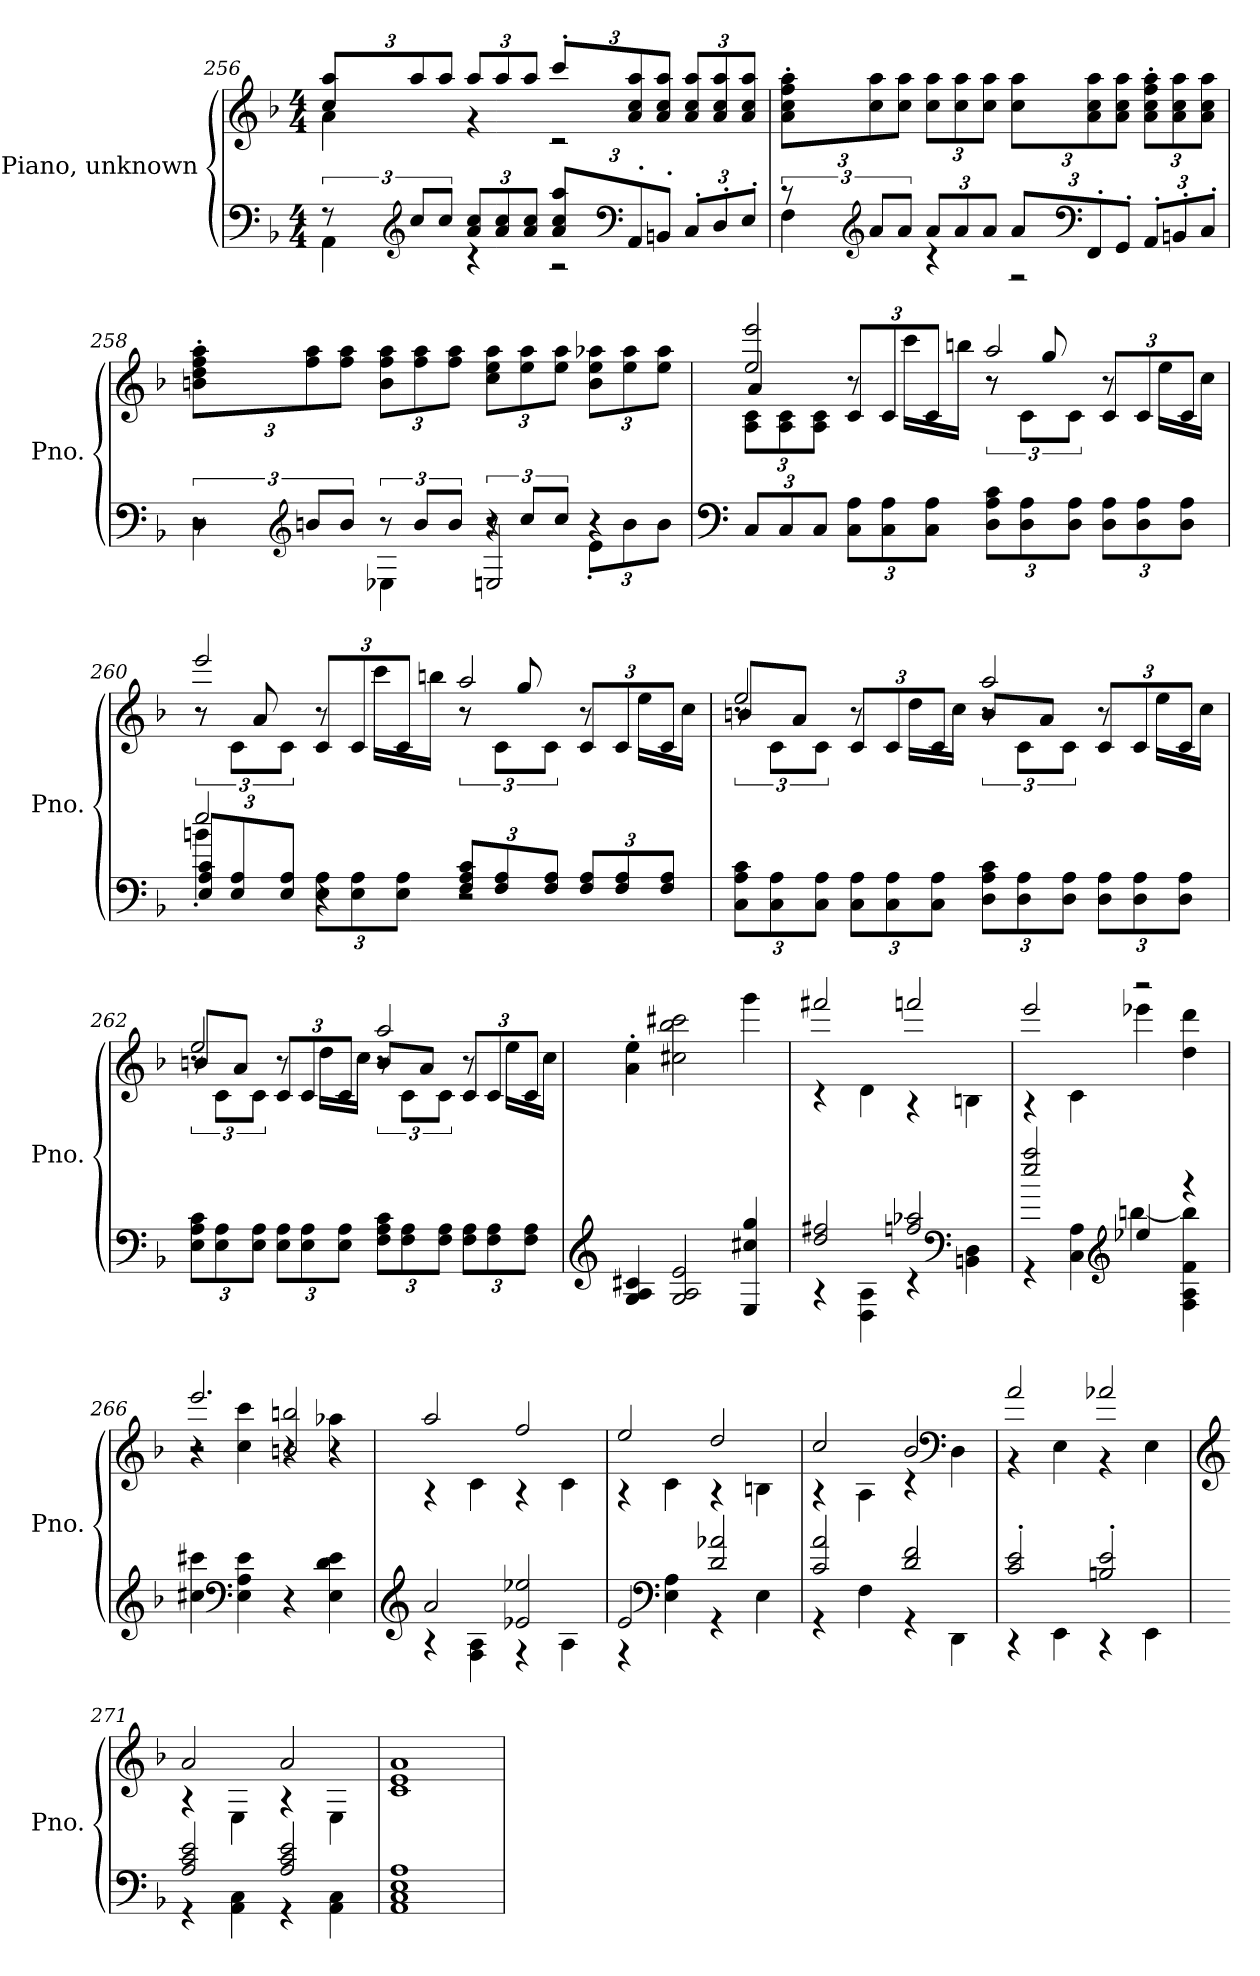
**kern	**kern
*part1	*part1
*staff2	*staff1
*I"Piano, unknown	*
*I'Pno.	*
!!LO:LB:g=z
*clefF4	*clefG2
*k[b-]	*k[b-]
*M4/4	*M4/4
=256	=256
*^	*
*	*	*Xbrackettup
*	*	*^
12r	4AA\	12cc/ 12aa/L	4a\
*clefG2	*	*	*
12cc/L	.	12aa/	.
12cc/J	.	12aa/J	.
*Xbrackettup	*	*	*
12a/ 12cc/L	4r	12aa/L	4r
12a/ 12cc/	.	12aa/	.
12a/ 12cc/J	.	12aa/J	.
12a/ 12cc/ 12aa/L	2r	12ccc'/L	2r
*clefF4	*	*	*
12AA'/	.	12a/ 12cc/ 12aa/	.
12BBn'/J	.	12a/ 12cc/ 12aa/J	.
12C'/L	.	12a/ 12cc/ 12aa/L	.
12D'/	.	12a/ 12cc/ 12aa/	.
12E'/J	.	12a/ 12cc/ 12aa/J	.
*	*	*v	*v
=257	=257	=257
*brackettup	*	*
12r	4F\	12a\' 12cc\' 12ff\' 12aa\'L
*clefG2	*	*
12a/L	.	12cc\ 12aa\
12a/J	.	12cc\ 12aa\J
*Xbrackettup	*	*
12a/L	4r	12cc\ 12aa\L
12a/	.	12cc\ 12aa\
12a/J	.	12cc\ 12aa\J
12a/L	2r	12cc\ 12aa\L
*clefF4	*	*
12FF'/	.	12a\ 12cc\ 12aa\
12GG'/J	.	12a\ 12cc\ 12aa\J
12AA'/L	.	12a\' 12cc\' 12ff\' 12aa\'L
12BBn'/	.	12a\ 12cc\ 12aa\
12C'/J	.	12a\ 12cc\ 12aa\J
*v	*v	*
!!LO:LB:g=z
=258	=258
*brackettup	*
*^	*
*	*^	*
12r	4D\	2r	12bn\' 12dd\' 12ff\' 12aa\'L
*clefG2	*	*	*
12bn/L	.	.	12ff\ 12aa\
12b/J	.	.	12ff\ 12aa\J
12r	4E-X\	.	12b\ 12ff\ 12aa\L
12b/L	.	.	12ff\ 12aa\
12b/J	.	.	12ff\ 12aa\J
12r	4r	2En/	12cc\ 12ee\ 12aa\L
12cc/L	.	.	12ee\ 12aa\
12cc/J	.	.	12ee\ 12aa\J
*	*Xbrackettup	*	*
4r	12e'\L	.	12b\ 12ee\ 12aa-X\L
.	12b\	.	12ee\ 12aa-\
.	12b\J	.	12ee\ 12aa-\J
*v	*v	*v	*
=259	=259
*clefF4	*
*	*^
*	*	*^
12C/L	2ee/ 2eee/	12A\ 12c\L	4a/
12C/	.	12A\ 12c\	.
12C/J	.	12A\ 12c\J	.
12C\ 12A\L	.	8r	12c/L
12C\ 12A\	.	.	12c/
.	.	16ccc\LL	.
12C\ 12A\J	.	.	12c/J
.	.	16bbn\JJ	.
*	*	*brackettup	*
12D\ 12A\ 12c\L	2aa/	12r	8r
12D\ 12A\	.	12c\L	.
.	.	.	8gg/
12D\ 12A\J	.	12c\J	.
*	*	*	*Xbrackettup
12D\ 12A\L	.	8r	12c/L
12D\ 12A\	.	.	12c/
.	.	16ee\LL	.
12D\ 12A\J	.	.	12c/J
.	.	16cc\JJ	.
!!LO:LB:g=z	!!	!!
=260	=260	=260	=260
*^	*	*	*
*	*^	*	*	*
*	*	*	*	*brackettup	*
2ee/	4bn'\	12E/ 12A/ 12c/L	2eee/	12r	8r
.	.	12E/ 12A/	.	12c\L	.
.	.	.	.	.	8a/
.	.	12E/ 12A/J	.	12c\J	.
*	*	*	*	*	*Xbrackettup
.	12E\ 12A\L	4r	.	8r	12c/L
.	12E\ 12A\	.	.	.	12c/
.	.	.	.	16ccc\LL	.
.	12E\ 12A\J	.	.	.	12c/J
.	.	.	.	16bbn\JJ	.
*	*	*	*	*brackettup	*
2r	2r	12F/ 12A/ 12c/L	2aa/	12r	8r
.	.	12F/ 12A/	.	12c\L	.
.	.	.	.	.	8gg/
.	.	12F/ 12A/J	.	12c\J	.
*	*	*	*	*	*Xbrackettup
.	.	12F/ 12A/L	.	8r	12c/L
.	.	12F/ 12A/	.	.	12c/
.	.	.	.	16ee\LL	.
.	.	12F/ 12A/J	.	.	12c/J
.	.	.	.	16cc\JJ	.
*v	*v	*v	*	*	*
=261	=261	=261	=261
*	*	*brackettup	*
12C\ 12A\ 12c\L	2ee/	12r	8bn/L
12C\ 12A\	.	12c\L	.
.	.	.	8a/J
12C\ 12A\J	.	12c\J	.
*	*	*	*Xbrackettup
12C\ 12A\L	.	8r	12c/L
12C\ 12A\	.	.	12c/
.	.	16dd\LL	.
12C\ 12A\J	.	.	12c/J
.	.	16cc\JJ	.
*	*	*brackettup	*
12D\ 12A\ 12c\L	2aa/	12r	8b/L
12D\ 12A\	.	12c\L	.
.	.	.	8a/J
12D\ 12A\J	.	12c\J	.
*	*	*	*Xbrackettup
12D\ 12A\L	.	8r	12c/L
12D\ 12A\	.	.	12c/
.	.	16ee\LL	.
12D\ 12A\J	.	.	12c/J
.	.	16cc\JJ	.
!!LO:LB:g=z	!!	!!
=262	=262	=262	=262
*	*	*brackettup	*
12E\ 12A\ 12c\L	2ee/	12r	8bn/L
12E\ 12A\	.	12c\L	.
.	.	.	8a/J
12E\ 12A\J	.	12c\J	.
*	*	*	*Xbrackettup
12E\ 12A\L	.	8r	12c/L
12E\ 12A\	.	.	12c/
.	.	16dd\LL	.
12E\ 12A\J	.	.	12c/J
.	.	16cc\JJ	.
*	*	*brackettup	*
12F\ 12A\ 12c\L	2aa/	12r	8b/L
12F\ 12A\	.	12c\L	.
.	.	.	8a/J
12F\ 12A\J	.	12c\J	.
*	*	*	*Xbrackettup
12F\ 12A\L	.	8r	12c/L
12F\ 12A\	.	.	12c/
.	.	16ee\LL	.
12F\ 12A\J	.	.	12c/J
.	.	16cc\JJ	.
*	*v	*v	*v
=263	=263
*clefG2	*
4G/ 4A/ 4c#X/	4a\' 4ee\'
2G/ 2A/ 2e/	2cc#X\ 2bb-\ 2ccc#X\
4E/ 4cc#X/ 4gg/	4ggg\
=264	=264
*^	*^
2dd/ 2ff#X/	4r	2fff#X/	4r
.	4D\ 4A\	.	4d\
2ffn/ 2aa-X/	4r	2fffn/	4r
*clefF4	*	*	*
.	4BBn\ 4D\	.	4Bn\
!!LO:PB:g=z	!!
=265	=265	=265	=265
2ee/ 2aa/	4r	2eee/	4r
.	4C\ 4A\	.	4c\
*clefG2	*	*	*
4ee-X/	[4bbn\	2r	4eee-X\
4r	4F\ 4A\ 4f\ 4bb\]	.	4dd\ 4ddd\
*v	*v	*	*
=266	=266	=266
*	*	*^
4cc#X\ 4ccc#X\	2.eee/	4r	2r
*clefF4	*	*	*
4E\ 4A\ 4e\	.	4cc\ 4ccc\	.
4r	.	4r	2bn/ 2bbn/
4E\ 4d\ 4e\	4r	4aa-X\	.
*	*v	*v	*v
=267	=267
*clefG2	*
*^	*^
2a/	4r	2aa/	4r
.	4F\ 4A\	.	4c\
2e-X/ 2ee-X/	4r	2ff/	4r
.	4A\	.	4c\
=268	=268	=268	=268
2e/	4r	2ee/	4r
*clefF4	*	*	*
.	4E\ 4A\	.	4c\
2d/ 2a-X/	4r	2dd/	4r
.	4E\	.	4Bn\
=269	=269	=269	=269
2c/ 2a/	4r	2cc/	4r
.	4F\	.	4A\
2d/ 2f/	4r	2b-/	4r
*	*	*clefF4	*
.	4DD\	.	4D\
!!LO:LB:g=z	!!
=270	=270	=270	=270
2c/' 2e/'	4r	2a/	4r
.	4EE\	.	4E\
2Bn/' 2e/'	4r	2a-X/	4r
.	4EE\	.	4E\
=271	=271	=271	=271
*	*	*clefG2	*
2A/ 2c/ 2e/	4r	2a/	4r
.	4AA\ 4C\	.	4E\
2A/ 2c/ 2e/	4r	2a/	4r
.	4AA\ 4C\	.	4E\
*v	*v	*	*
*	*v	*v
=272	=272
1AA 1C 1E 1A	1c 1e 1a
=	=
*-	*-
